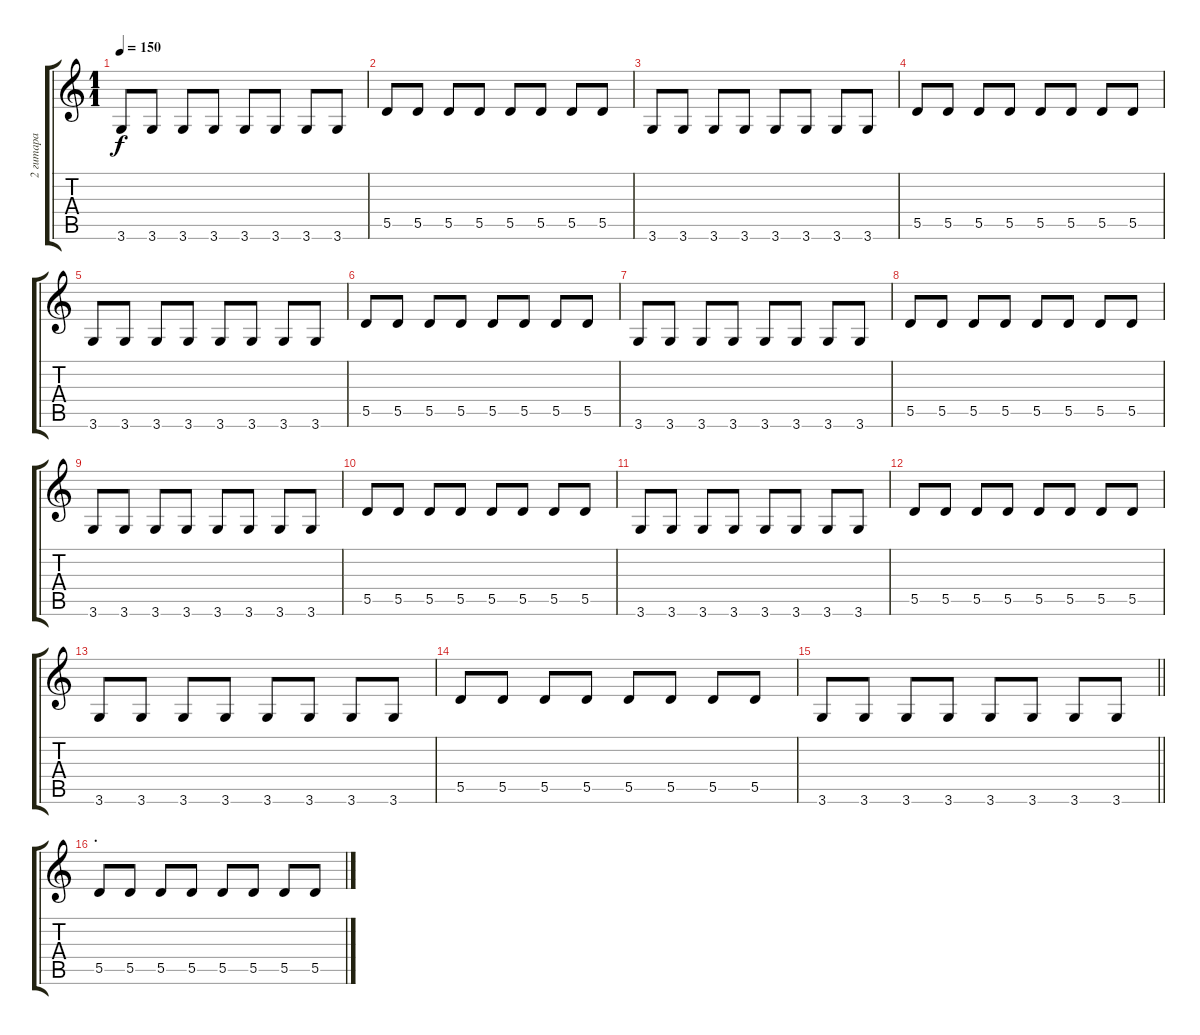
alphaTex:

\track ("2 гитара" "2 гитара") {instrument overdrivenguitar}
\staff {score tabs}
\tuning (E4 B3 G3 D3 A2 E2) {hide}
\ts (1 1)
\tempo 150
\clef g2
\ks c
3.6.8{dy f} 3.6.8 3.6.8 3.6.8 3.6.8 3.6.8 3.6.8 3.6.8 |
5.5.8 5.5.8 5.5.8 5.5.8 5.5.8 5.5.8 5.5.8 5.5.8 |
3.6.8 3.6.8 3.6.8 3.6.8 3.6.8 3.6.8 3.6.8 3.6.8 |
5.5.8 5.5.8 5.5.8 5.5.8 5.5.8 5.5.8 5.5.8 5.5.8 |
3.6.8 3.6.8 3.6.8 3.6.8 3.6.8 3.6.8 3.6.8 3.6.8 |
5.5.8 5.5.8 5.5.8 5.5.8 5.5.8 5.5.8 5.5.8 5.5.8 |
3.6.8 3.6.8 3.6.8 3.6.8 3.6.8 3.6.8 3.6.8 3.6.8 |
5.5.8 5.5.8 5.5.8 5.5.8 5.5.8 5.5.8 5.5.8 5.5.8 |
3.6.8 3.6.8 3.6.8 3.6.8 3.6.8 3.6.8 3.6.8 3.6.8 |
5.5.8 5.5.8 5.5.8 5.5.8 5.5.8 5.5.8 5.5.8 5.5.8 |
3.6.8 3.6.8 3.6.8 3.6.8 3.6.8 3.6.8 3.6.8 3.6.8 |
5.5.8 5.5.8 5.5.8 5.5.8 5.5.8 5.5.8 5.5.8 5.5.8 |
3.6.8 3.6.8 3.6.8 3.6.8 3.6.8 3.6.8 3.6.8 3.6.8 |
5.5.8 5.5.8 5.5.8 5.5.8 5.5.8 5.5.8 5.5.8 5.5.8 |
\barLineRight lightlight
3.6.8 3.6.8 3.6.8 3.6.8 3.6.8 3.6.8 3.6.8 3.6.8 |
\section ("" ".")
5.5.8 5.5.8 5.5.8 5.5.8 5.5.8 5.5.8 5.5.8 5.5.8
